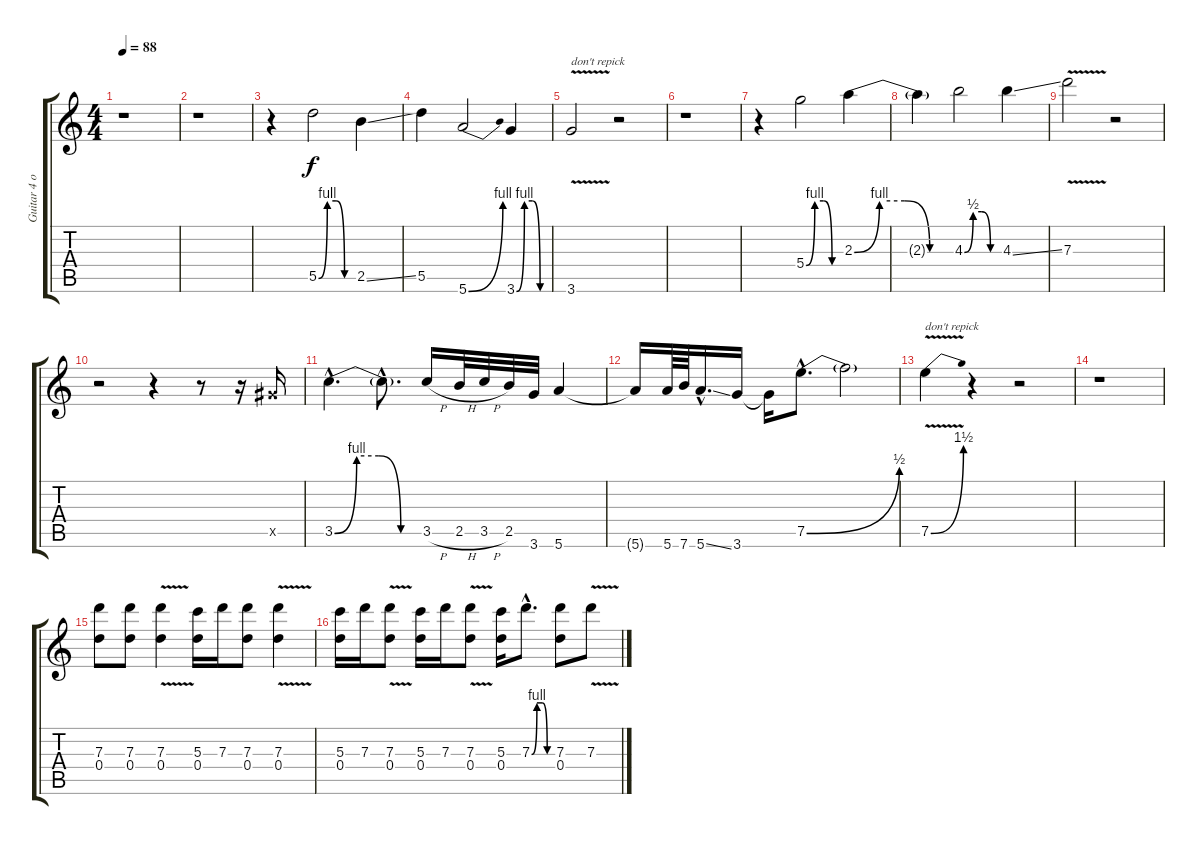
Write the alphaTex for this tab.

\track ("Guitar 4 octaver" "Guitar 4 o") {instrument overdrivenguitar}
\staff {score tabs}
\tuning (E5 B4 G4 D4 A3 E3) {hide}
\ts (4 4)
\tempo 88
\clef g2
\ks c
r.1{dy f} |
r.1 |
r.4 5.5{be (custom 0 0 15 4 30 4 45 0 60 0)}.2 2.5{ss}.4 |
5.5.4 5.6{be (bend 0 0 60 4)}.2 3.6{be (custom 0 0 15 4 30 4 45 0 60 0)}.4 |
3.6{v}.2{txt "don't repick"} r.2 |
r.1 |
r.4 5.4{be (custom 0 0 15 4 30 4 45 0 60 0)}.2 2.3{be (custom 0 0 15 4 30 4 45 0 60 0)}.4 |
2.3{t}.4 4.3{be (custom 0 0 15 2 30 2 45 0 60 0)}.2 4.3{ss}.4 |
7.3{v}.2 r.2 |
r.2 r.4 r.8 r.16 -1.5{x}.16 |
3.5{be (custom 0 0 15 4 30 4 45 0 60 0) hac}.4{d} 3.5{hac t}.8{d} 3.5{h}.16 2.5{h}.32 3.5{h}.32 2.5.32 3.6.32 5.6.4 |
5.6{t}.16 5.6.64 7.6.64 5.6{ss hac}.16{d} 3.6.16 3.6{t}.16 7.5{be (bend 0 0 60 2) hac}.8{d} 7.5{t}.2 |
7.5{be (bend 0 0 60 6) v}.4{txt "don't repick"} r.4 r.2 |
r.1 |
(7.3 0.4).8 (7.3 0.4).8 (7.3{v} 0.4{v}).4 (5.3 0.4).16 7.3.16 (7.3 0.4).8 (7.3{v} 0.4{v}).4 |
(5.3 0.4).16 7.3.16 (7.3{v} 0.4{v}).8 (5.3 0.4).16 7.3.16 (7.3{v} 0.4{v}).8 (5.3 0.4).16 7.3{be (custom 0 0 15 4 30 4 45 0 60 0) hac}.8{d} (7.3 0.4).8 7.3{v}.8
